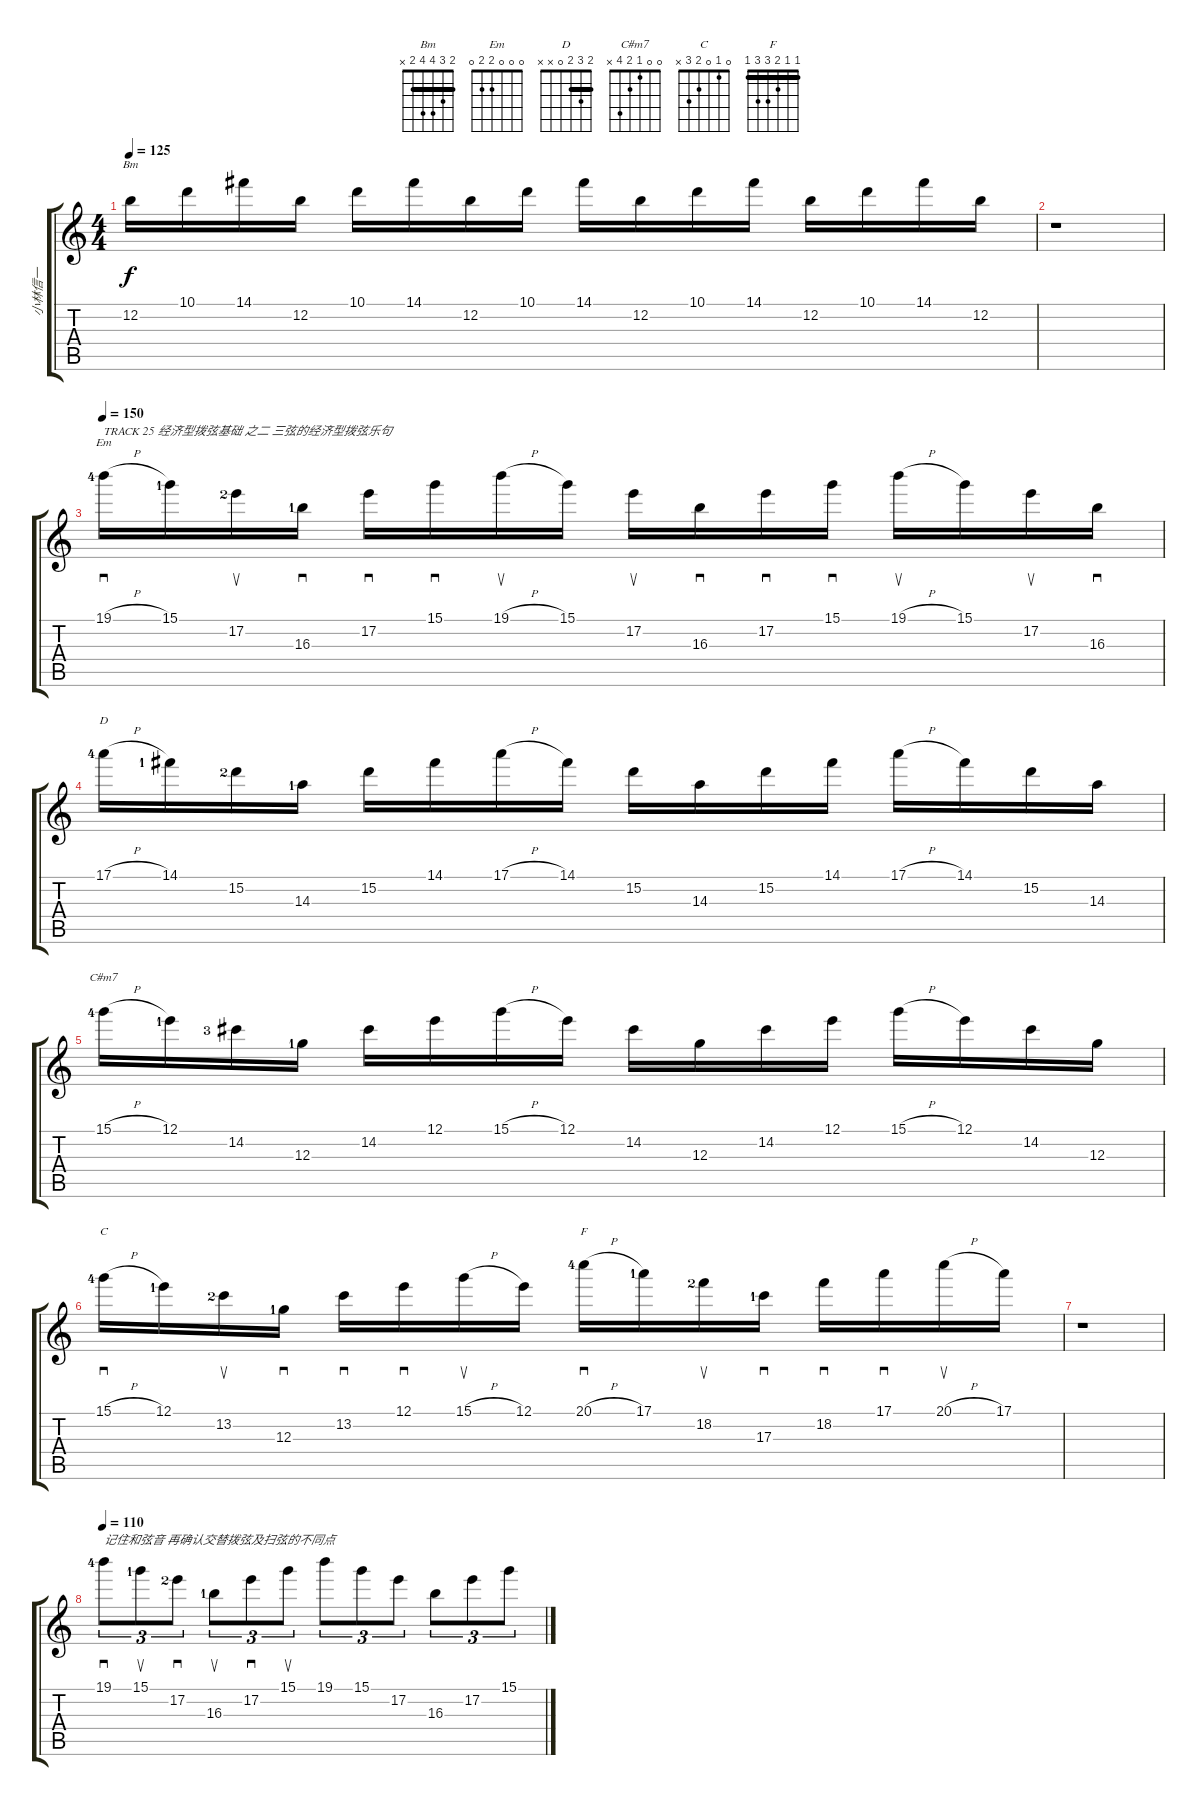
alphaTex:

\track ("小林信一" "小林信一") {instrument overdrivenguitar}
\staff {score tabs}
\tuning (E4 B3 G3 D3 A2 E2) {hide}
\chord ("Bm" 2 3 4 4 2 x) {barre 2}
\chord ("Em" 0 0 0 2 2 0)
\chord ("D" 2 3 2 0 x x) {barre 2}
\chord ("C#m7" 0 0 1 2 4 x)
\chord ("C" 0 1 0 2 3 x)
\chord ("F" 1 1 2 3 3 1) {barre 1}
\ts (4 4)
\tempo 125
\clef g2
\ks c
12.2.16{ch "Bm" dy f} 10.1.16 14.1.16 12.2.16 10.1.16 14.1.16 12.2.16 10.1.16 14.1.16 12.2.16 10.1.16 14.1.16 12.2.16 10.1.16 14.1.16 12.2.16 |
r.1 |
\tempo 150
19.1{h lf 5}.16{sd ch "Em" txt "TRACK 25 经济型拨弦基础 之二 三弦的经济型拨弦乐句"} 15.1{lf 2}.16 17.2{lf 3}.16{su} 16.3{lf 2}.16{sd} 17.2.16{sd} 15.1.16{sd} 19.1{h}.16{su} 15.1.16 17.2.16{su} 16.3.16{sd} 17.2.16{sd} 15.1.16{sd} 19.1{h}.16{su} 15.1.16 17.2.16{su} 16.3.16{sd} |
17.1{h lf 5}.16{ch "D"} 14.1{lf 2}.16 15.2{lf 3}.16 14.3{lf 2}.16 15.2.16 14.1.16 17.1{h}.16 14.1.16 15.2.16 14.3.16 15.2.16 14.1.16 17.1{h}.16 14.1.16 15.2.16 14.3.16 |
15.1{h lf 5}.16{ch "C#m7"} 12.1{lf 2}.16 14.2{lf 4}.16 12.3{lf 2}.16 14.2.16 12.1.16 15.1{h}.16 12.1.16 14.2.16 12.3.16 14.2.16 12.1.16 15.1{h}.16 12.1.16 14.2.16 12.3.16 |
15.1{h lf 5}.16{sd ch "C"} 12.1{lf 2}.16 13.2{lf 3}.16{su} 12.3{lf 2}.16{sd} 13.2.16{sd} 12.1.16{sd} 15.1{h}.16{su} 12.1.16 20.1{h lf 5}.16{sd ch "F"} 17.1{lf 2}.16 18.2{lf 3}.16{su} 17.3{lf 2}.16{sd} 18.2.16{sd} 17.1.16{sd} 20.1{h}.16{su} 17.1.16 |
r.1 |
\tempo 110
19.1{lf 5}.8{sd tu (3 2) txt "记住和弦音 再确认交替拨弦及扫弦的不同点"} 15.1{lf 2}.8{su tu (3 2)} 17.2{lf 3}.8{sd tu (3 2)} 16.3{lf 2}.8{su tu (3 2)} 17.2.8{sd tu (3 2)} 15.1.8{su tu (3 2)} 19.1.8{tu (3 2)} 15.1.8{tu (3 2)} 17.2.8{tu (3 2)} 16.3.8{tu (3 2)} 17.2.8{tu (3 2)} 15.1.8{tu (3 2)}
